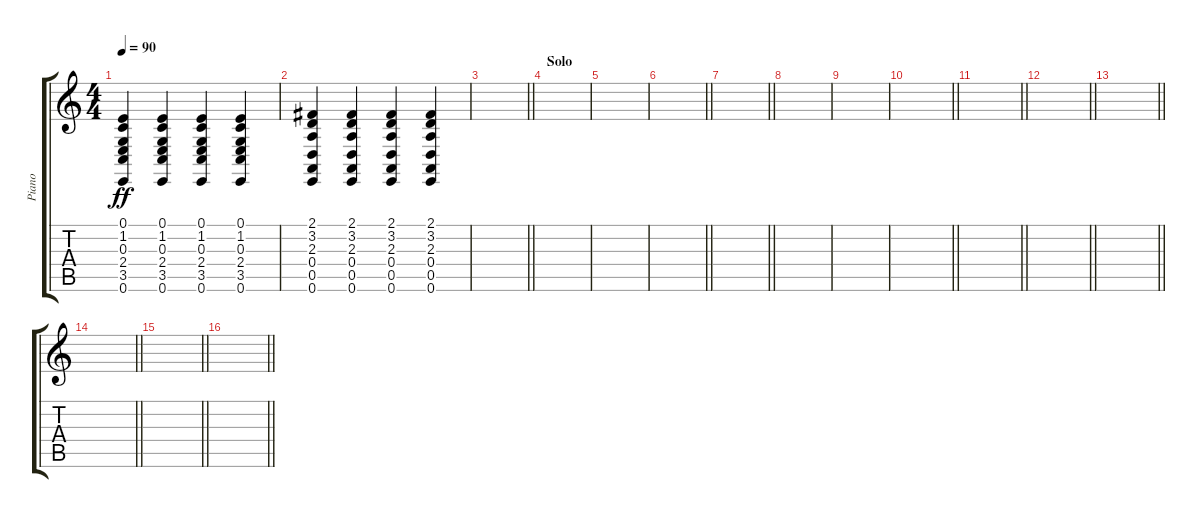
\track ("Piano" "Piano") {instrument acousticgrandpiano}
\staff {score tabs}
\tuning (E4 B3 G3 D3 A2 E2) {hide}
\ts (4 4)
\tempo 90
\clef g2
\ks c
(0.1 1.2 0.3 2.4 3.5 0.6).4{dy ff} (0.1 1.2 0.3 2.4 3.5 0.6).4 (0.1 1.2 0.3 2.4 3.5 0.6).4 (0.1 1.2 0.3 2.4 3.5 0.6).4 |
(2.1 3.2 2.3 0.4 0.5 0.6).4 (2.1 3.2 2.3 0.4 0.5 0.6).4 (2.1 3.2 2.3 0.4 0.5 0.6).4 (2.1 3.2 2.3 0.4 0.5 0.6).4 |
\barLineRight lightlight
|
\section ("" "Solo")
|
|
\barLineRight lightlight
|
\barLineRight lightlight
|
|
|
\barLineRight lightlight
|
\barLineRight lightlight
|
\barLineRight lightlight
|
\barLineRight lightlight
|
\barLineRight lightlight
|
\barLineRight lightlight
|
\barLineRight lightlight
